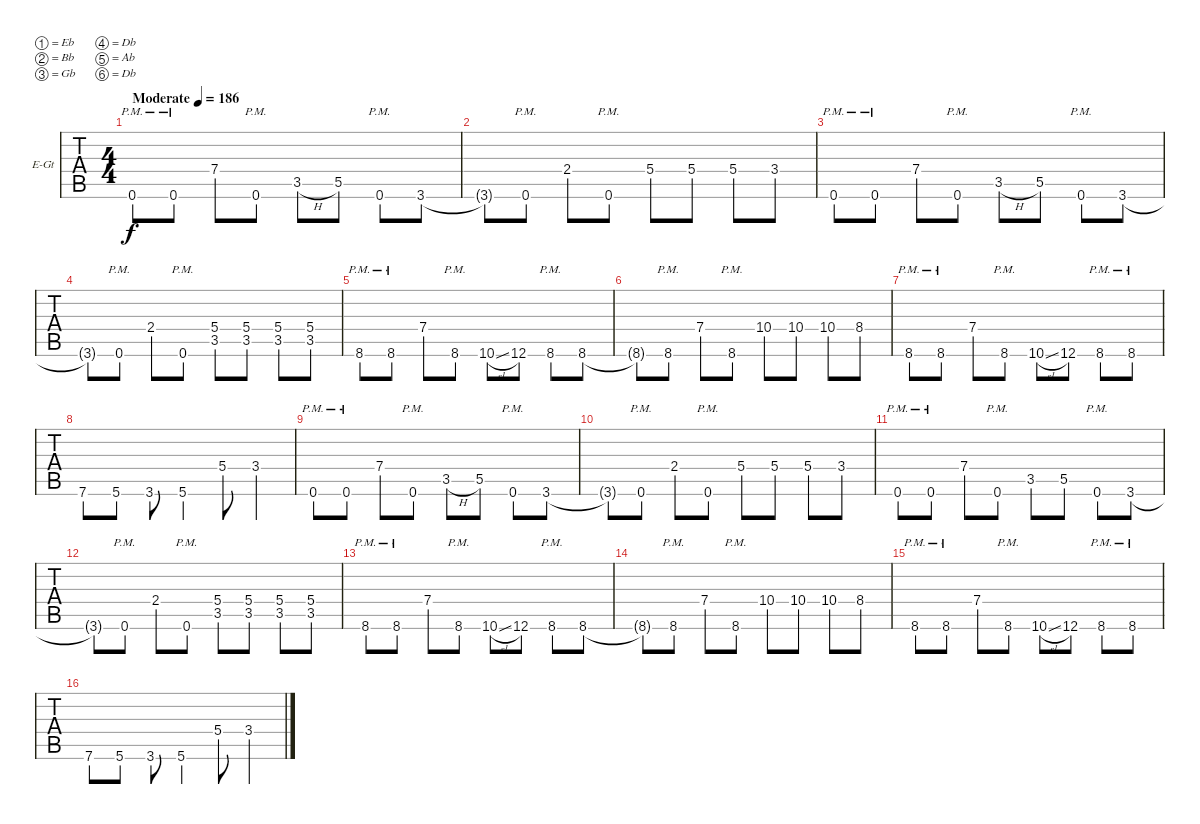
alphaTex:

\bracketExtendMode groupsimilarinstruments
\firstSystemTrackNameOrientation horizontal
\otherSystemsTrackNameOrientation horizontal
\track ("Lead" "E-Gt") {instrument distortionguitar}
\staff {tabs}
\tuning (Eb4 Bb3 Gb3 Db3 Ab2 Db2)
\ts (4 4)
\beaming (8 2 2 2 2)
\tempo (186 "Moderate")
\clef g2
\ks db
0.6{pm}.8{dy f instrument distortionguitar} 0.6{pm}.8 7.4.8 0.6{pm}.8 3.5{h}.8 5.5.8 0.6{pm}.8 3.6.8 |
3.6{t}.8 0.6{pm}.8 2.4.8 0.6{pm}.8 5.4.8 5.4.8 5.4.8 3.4.8 |
0.6{pm}.8 0.6{pm}.8 7.4.8 0.6{pm}.8 3.5{h}.8 5.5.8 0.6{pm}.8 3.6.8 |
3.6{t}.8 0.6{pm}.8 2.4.8 0.6{pm}.8 (5.4 3.5).8 (5.4 3.5).8 (5.4 3.5).8 (5.4 3.5).8 |
8.6{pm}.8 8.6{pm}.8 7.4.8 8.6{pm}.8 10.6{sl}.8 12.6.8 8.6{pm}.8 8.6.8 |
8.6{t}.8 8.6{pm}.8 7.4.8 8.6{pm}.8 10.4.8 10.4.8 10.4.8 8.4.8 |
8.6{pm}.8 8.6{pm}.8 7.4.8 8.6{pm}.8 10.6{sl}.8 12.6.8 8.6{pm}.8 8.6{pm}.8 |
7.6.8 5.6.8 3.6.8 5.6.4 5.4.8 3.4.4 |
0.6{pm}.8 0.6{pm}.8 7.4.8 0.6{pm}.8 3.5{h}.8 5.5.8 0.6{pm}.8 3.6.8 |
3.6{t}.8 0.6{pm}.8 2.4.8 0.6{pm}.8 5.4.8 5.4.8 5.4.8 3.4.8 |
0.6{pm}.8 0.6{pm}.8 7.4.8 0.6{pm}.8 3.5.8 5.5.8 0.6{pm}.8 3.6.8 |
3.6{t}.8 0.6{pm}.8 2.4.8 0.6{pm}.8 (5.4 3.5).8 (5.4 3.5).8 (5.4 3.5).8 (5.4 3.5).8 |
8.6{pm}.8 8.6{pm}.8 7.4.8 8.6{pm}.8 10.6{sl}.8 12.6.8 8.6{pm}.8 8.6.8 |
8.6{t}.8 8.6{pm}.8 7.4.8 8.6{pm}.8 10.4.8 10.4.8 10.4.8 8.4.8 |
8.6{pm}.8 8.6{pm}.8 7.4.8 8.6{pm}.8 10.6{sl}.8 12.6.8 8.6{pm}.8 8.6{pm}.8 |
7.6.8 5.6.8 3.6.8 5.6.4 5.4.8 3.4.4
